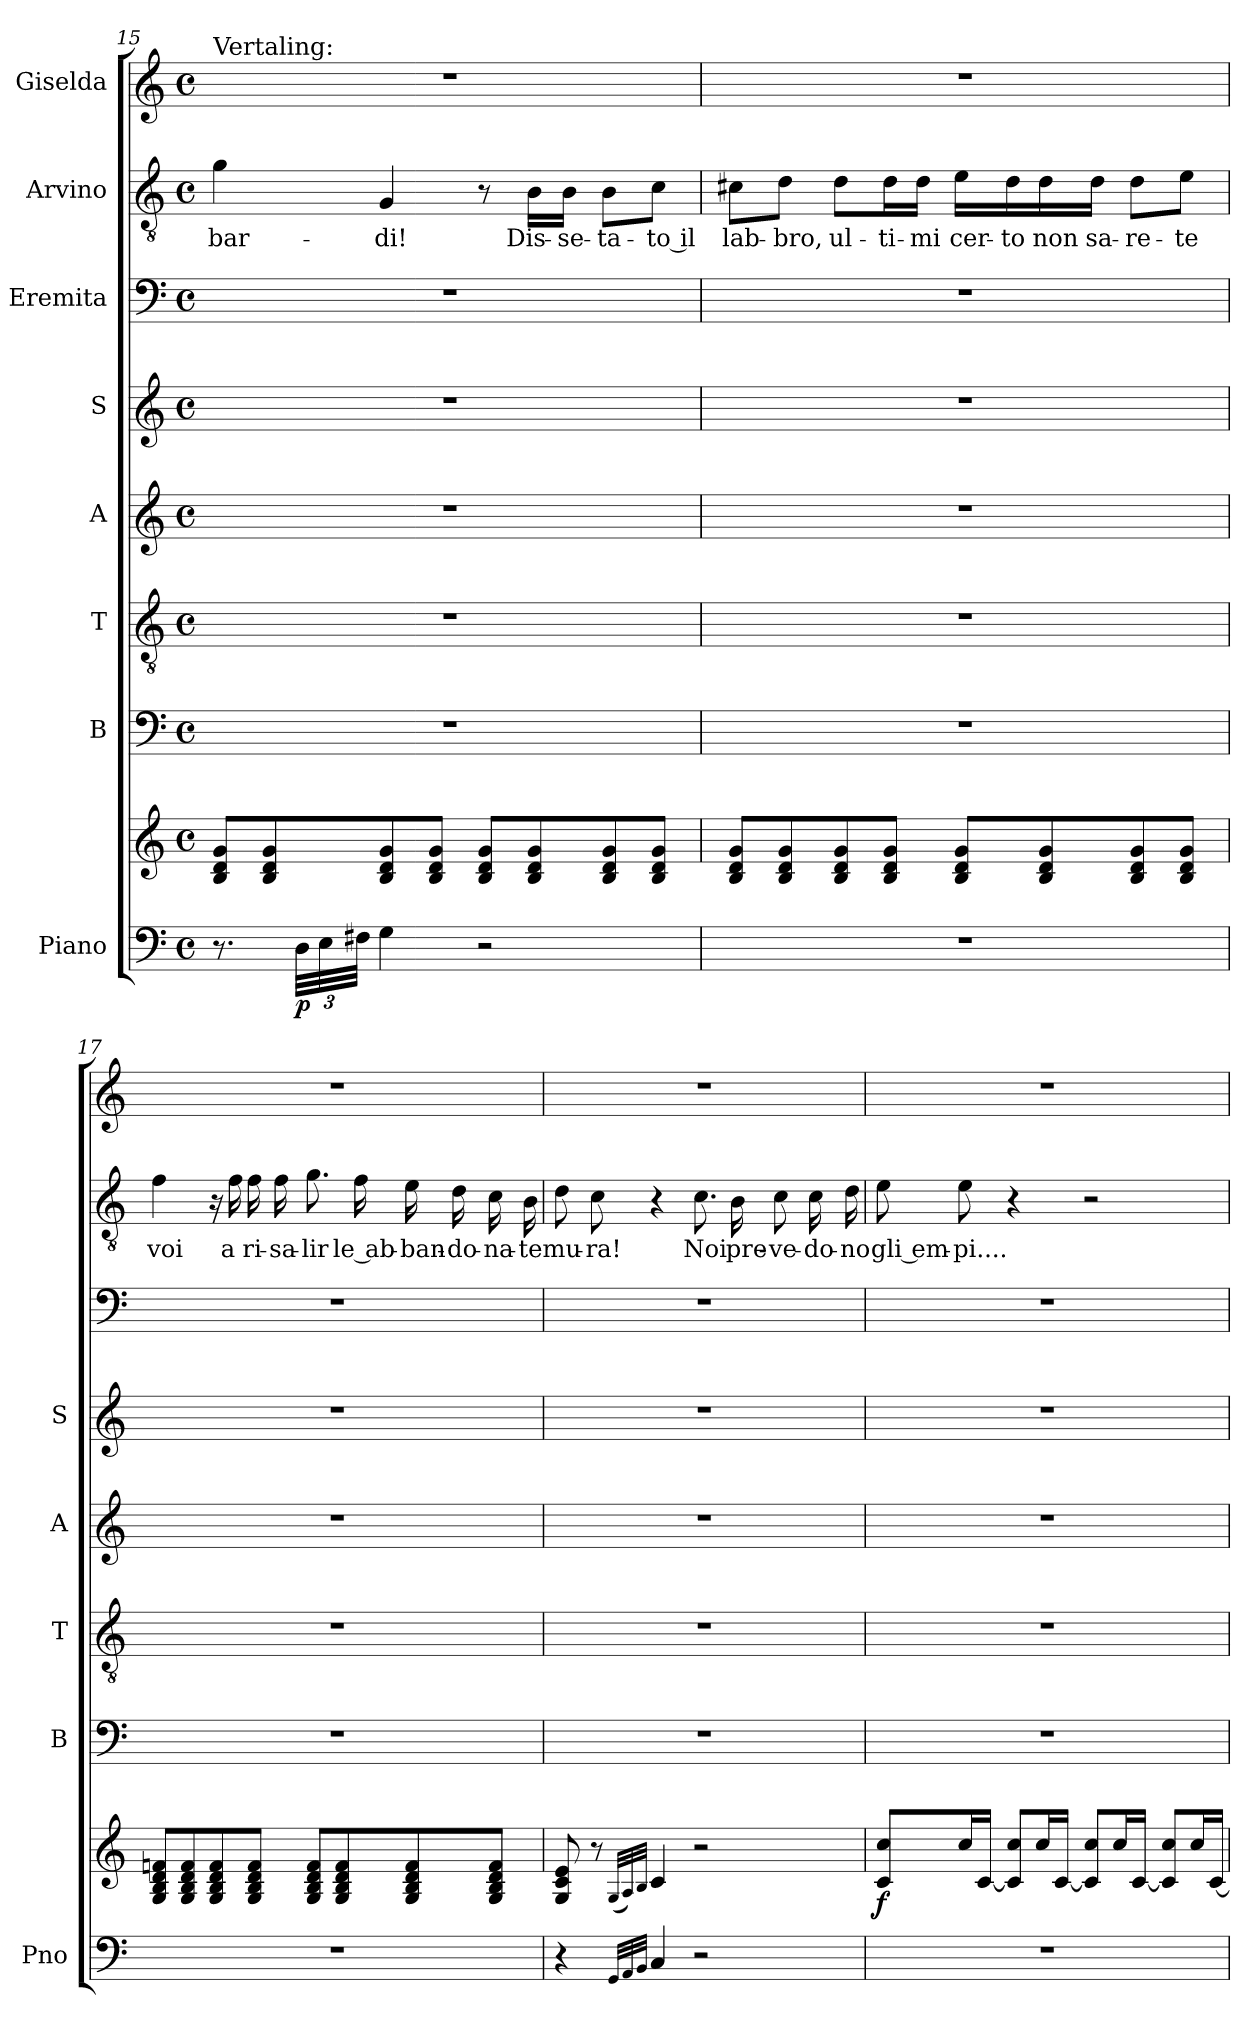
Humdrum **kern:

**kern	**kern	**dynam	**kern	**kern	**kern	**kern	**kern	**kern	**text	**kern
*part8	*part8	*part8	*part7	*part6	*part5	*part4	*part3	*part2	*part2	*part1
*staff9	*staff8	*staff8/9	*staff7	*staff6	*staff5	*staff4	*staff3	*staff2	*staff2	*staff1
*I"Piano	*	*	*I"B	*I"T	*I"A	*I"S	*I"Eremita	*I"Arvino	*	*I"Giselda
*I'Pno	*	*	*I'B	*I'T	*I'A	*I'S	*	*	*	*
!!LO:PB:g=z
*clefF4	*clefG2	*	*clefF4	*clefGv2	*clefG2	*clefG2	*clefF4	*clefGv2	*	*clefG2
*k[]	*k[]	*	*k[]	*k[]	*k[]	*k[]	*k[]	*k[]	*	*k[]
*M4/4	*M4/4	*	*M4/4	*M4/4	*M4/4	*M4/4	*M4/4	*M4/4	*	*M4/4
*met(c)	*met(c)	*	*met(c)	*met(c)	*met(c)	*met(c)	*met(c)	*met(c)	*	*met(c)
=15	=15	=15	=15	=15	=15	=15	=15	=15	=15	=15
!	!	!	!	!	!	!	!	!	!	!LO:TX:a:t=Vertaling&colon;
8.r	8B/ 8d/ 8g/L	.	1r	1r	1r	1r	1r	4g\	-bar-	1r
.	8B/ 8d/ 8g/	.	.	.	.	.	.	.	.	.
*Xbrackettup	*	*	*	*	*	*	*	*	*	*
!	!	!LO:DY:b=2	!	!	!	!	!	!	!	!
48D\LLL	.	p	.	.	.	.	.	.	.	.
48E\	.	.	.	.	.	.	.	.	.	.
48F#X\JJJ	.	.	.	.	.	.	.	.	.	.
4G\	8B/ 8d/ 8g/	.	.	.	.	.	.	4G/	-di!	.
.	8B/ 8d/ 8g/J	.	.	.	.	.	.	.	.	.
2r	8B/ 8d/ 8g/L	.	.	.	.	.	.	8r	.	.
.	8B/ 8d/ 8g/	.	.	.	.	.	.	16B\LL	Dis-	.
.	.	.	.	.	.	.	.	16B\JJ	-se-	.
.	8B/ 8d/ 8g/	.	.	.	.	.	.	8B\L	-ta-	.
.	8B/ 8d/ 8g/J	.	.	.	.	.	.	8c\J	-to il	.
=16	=16	=16	=16	=16	=16	=16	=16	=16	=16	=16
1r	8B/ 8d/ 8g/L	.	1r	1r	1r	1r	1r	8c#X\L	lab-	1r
.	8B/ 8d/ 8g/	.	.	.	.	.	.	8d\J	-bro,	.
.	8B/ 8d/ 8g/	.	.	.	.	.	.	8d\L	ul-	.
.	8B/ 8d/ 8g/J	.	.	.	.	.	.	16d\L	-ti-	.
.	.	.	.	.	.	.	.	16d\JJ	-mi	.
.	8B/ 8d/ 8g/L	.	.	.	.	.	.	16e\LL	cer-	.
.	.	.	.	.	.	.	.	16d\	-to	.
.	8B/ 8d/ 8g/	.	.	.	.	.	.	16d\	non	.
.	.	.	.	.	.	.	.	16d\JJ	sa-	.
.	8B/ 8d/ 8g/	.	.	.	.	.	.	8d\L	-re-	.
.	8B/ 8d/ 8g/J	.	.	.	.	.	.	8e\J	-te	.
=17	=17	=17	=17	=17	=17	=17	=17	=17	=17	=17
1r	8G/ 8B/ 8d/ 8fn/L	.	1r	1r	1r	1r	1r	4f\	voi	1r
.	8G/ 8B/ 8d/ 8f/	.	.	.	.	.	.	.	.	.
.	8G/ 8B/ 8d/ 8f/	.	.	.	.	.	.	16r	.	.
.	.	.	.	.	.	.	.	16f\	a	.
.	8G/ 8B/ 8d/ 8f/J	.	.	.	.	.	.	16f\	ri-	.
.	.	.	.	.	.	.	.	16f\	-sa-	.
.	8G/ 8B/ 8d/ 8f/L	.	.	.	.	.	.	8.g\	-lir	.
.	8G/ 8B/ 8d/ 8f/	.	.	.	.	.	.	.	.	.
.	.	.	.	.	.	.	.	16f\	le ab-	.
.	8G/ 8B/ 8d/ 8f/	.	.	.	.	.	.	16e\	-ban-	.
.	.	.	.	.	.	.	.	16d\	-do-	.
.	8G/ 8B/ 8d/ 8f/J	.	.	.	.	.	.	16c\	-na-	.
.	.	.	.	.	.	.	.	16B\	-te	.
!!LO:LB:g=z
=18	=18	=18	=18	=18	=18	=18	=18	=18	=18	=18
4r	8G/ 8c/ 8e/	.	1r	1r	1r	1r	1r	8d\	mu-	1r
.	8r	.	.	.	.	.	.	8c\	-ra!	.
32qGG/LLL	(32qG/LLL	.	.	.	.	.	.	.	.	.
32qAA/	32qA/)	.	.	.	.	.	.	.	.	.
32qBB/JJJ	32qB/JJJ	.	.	.	.	.	.	.	.	.
4C/	4c/	.	.	.	.	.	.	4r	.	.
2r	2r	.	.	.	.	.	.	8.c\	Noi	.
.	.	.	.	.	.	.	.	16B\	pre-	.
.	.	.	.	.	.	.	.	8c\	-ve-	.
.	.	.	.	.	.	.	.	16c\	-do-	.
.	.	.	.	.	.	.	.	16d\	-no	.
=19	=19	=19	=19	=19	=19	=19	=19	=19	=19	=19
!	!	!LO:DY:b	!	!	!	!	!	!	!	!
1r	8c/ 8cc/L	f	1r	1r	1r	1r	1r	8e\	gli em-	1r
.	16cc/L	.	.	.	.	.	.	8e\	-pi....	.
.	[16c/JJ	.	.	.	.	.	.	.	.	.
.	8c/] 8cc/L	.	.	.	.	.	.	4r	.	.
.	16cc/L	.	.	.	.	.	.	.	.	.
.	[16c/JJ	.	.	.	.	.	.	.	.	.
.	8c/] 8cc/L	.	.	.	.	.	.	2r	.	.
.	16cc/L	.	.	.	.	.	.	.	.	.
.	[16c/JJ	.	.	.	.	.	.	.	.	.
.	8c/] 8cc/L	.	.	.	.	.	.	.	.	.
.	16cc/L	.	.	.	.	.	.	.	.	.
.	[16c/JJ	.	.	.	.	.	.	.	.	.
=	=	=	=	=	=	=	=	=	=	=
*-	*-	*-	*-	*-	*-	*-	*-	*-	*-	*-
